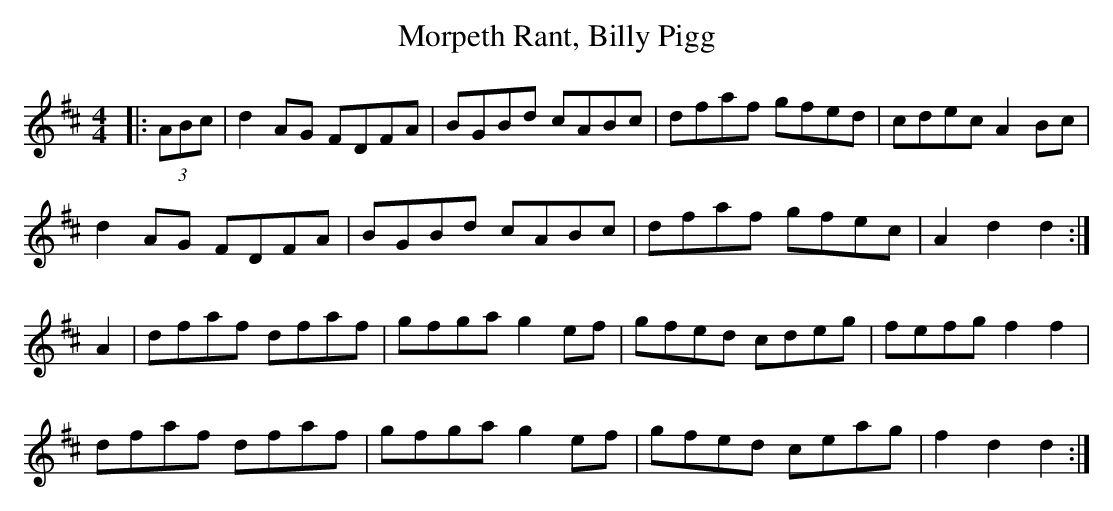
X:1
T:Morpeth Rant, Billy Pigg
M:4/4
L:1/8
K:D
|: (3ABc | d2AG FDFA | BGBd cABc | dfaf gfed | cdec A2Bc |
d2AG FDFA | BGBd cABc | dfaf gfec | A2d2 d2 :|
A2 | dfaf dfaf | gfga g2ef | gfed cdeg | fefg f2f2 |
dfaf dfaf | gfga g2ef | gfed ceag | f2d2 d2 :|
